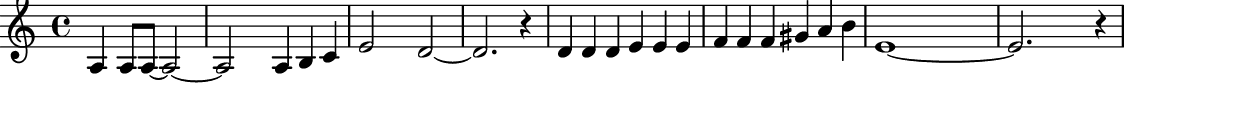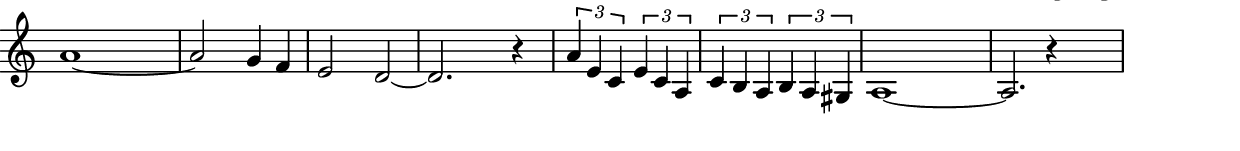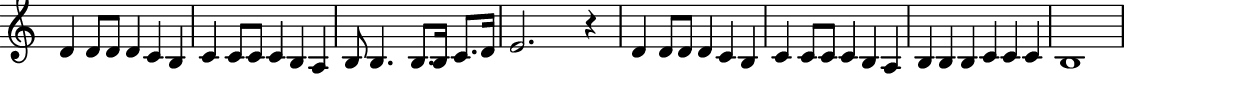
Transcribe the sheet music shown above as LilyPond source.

% MusicXML to Lilypond converter by Kovi

szovegAAA = \lyricmode {  "Be" -- "sa" -- "me," "bé" -- "sa" -- "me" "mu" -- "cho," "co" -- "mo" "si" "fue" -- "ra es" -- "ta" "no" -- "che" "la" "úl" -- "ti" -- "ma" "vez;" "Bé" -- "sa" -- "me" "mu" -- "cho," "que" "ten" -- "go" "mie" -- "do" "per" -- "der" -- "te," "per" -- "der" -- "te o" -- "tra" "vez." "Quie" -- "ro" "te" -- "ner" "te" "muy" "cer" -- "ca," "mi" -- "rar" -- "me en" "tus" "o" -- "jos," "ver" -- "te" "jun" -- "to a" "mi." "Pien" -- "sa" "que" "tal" "vez" "ma" -- "ña" -- "na" "yo" "ya es" -- "ta" -- "re" "le" -- "jos," "muy" "le" -- "jos" "de" "ti."  }

% Analyzing...
% 1 parts
% 1 Staff
% forceBassClefActive = 
melody = {
% 89 notes in the part
% 1 voices

\new Staff
\new Voice {
% 89 notes
% 24 mesaures

\override Score.RehearsalMark #'break-visibility = #begin-of-line-invisible
% Measure 1
\clef "treble"
\key c \major
\time 4/4 
a4 a8 a8~ a2~ 
% Measure 2
a2 \times 2/3 { a4 b4 c'4  } 
% Measure 3
e'2 d'2~ 
% Measure 4
d'2. r4 
% Measure 5
\times 2/3 { d'4 d'4 d'4  } \times 2/3 { e'4 e'4 e'4  } 
% Measure 6
\times 2/3 { f'4 f'4 f'4  } \times 2/3 { gis'4 a'4 b'4  } 
% Measure 7
e'1~ 
% Measure 8
e'2. r4 
% Measure 9
\break
a'1~ 
% Measure 10
a'2 g'4 f'4 
% Measure 11
e'2 d'2~ 
% Measure 12
d'2. r4 
% Measure 13
\times 2/3 { a'4 e'4 c'4  } \times 2/3 { e'4 c'4 a4  } 
% Measure 14
\times 2/3 { c'4 b4 a4  } \times 2/3 { b4 a4 gis4  } 
% Measure 15
a1~ 
% Measure 16
a2. r4 
\override Score.RehearsalMark #'self-alignment-X = #RIGHT
\mark \markup{\fontsize #-0.5 {"Fine"}}

% Measure 17
\break
d'4 d'8 d'8 \times 2/3 { d'4 c'4 b4  } 
% Measure 18
c'4 c'8 c'8 \times 2/3 { c'4 b4 a4  } 
% Measure 19
b8 b4. b8. b16 c'8. d'16 
% Measure 20
e'2. r4 
% Measure 21
d'4 d'8 d'8 \times 2/3 { d'4 c'4 b4  } 
% Measure 22
c'4 c'8 c'8 \times 2/3 { c'4 b4 a4  } 
% Measure 23
\times 2/3 { b4 b4 b4  } \times 2/3 { c'4 c'4 c'4  } 
% Measure 24
b1 
} % voice
} % melody


harmonies = \chordmode {
% 37 chords
\germanChords
a4:m s4 s4 s4 a4:m s4 s4 s4 d4:m s4 s4 s4 s4 s4 s4 s4 d4:m s4 cis4:dim s4 d4:m s4 e4:7 s4 a4:m s4 s4 s4 a4:m6 s4 s4 f4 a4 s4 s4 s4 a4:7 s4 s4 s4 d4:m s4 s4 s4 d4:m6 s4 s4 d4:m a4:m s4 a4:m6 s4 b4 s4 e4:7 s4 a4:m s4 s4 s4 s4 s4 s4 g64.:dim c4:6 d4:m s4 d4:m6 s4 a4:m s4 a4:m6 s4 b4:m7 s4 e4:7 s4 a4:m s4 s4 g4:dim d4:m s4 d4:m6 s4 a4:m s4 a4:m6 s4 b4:7 s4 f4:7 s4 e4:7
}

\include "../../definitions.ly"
